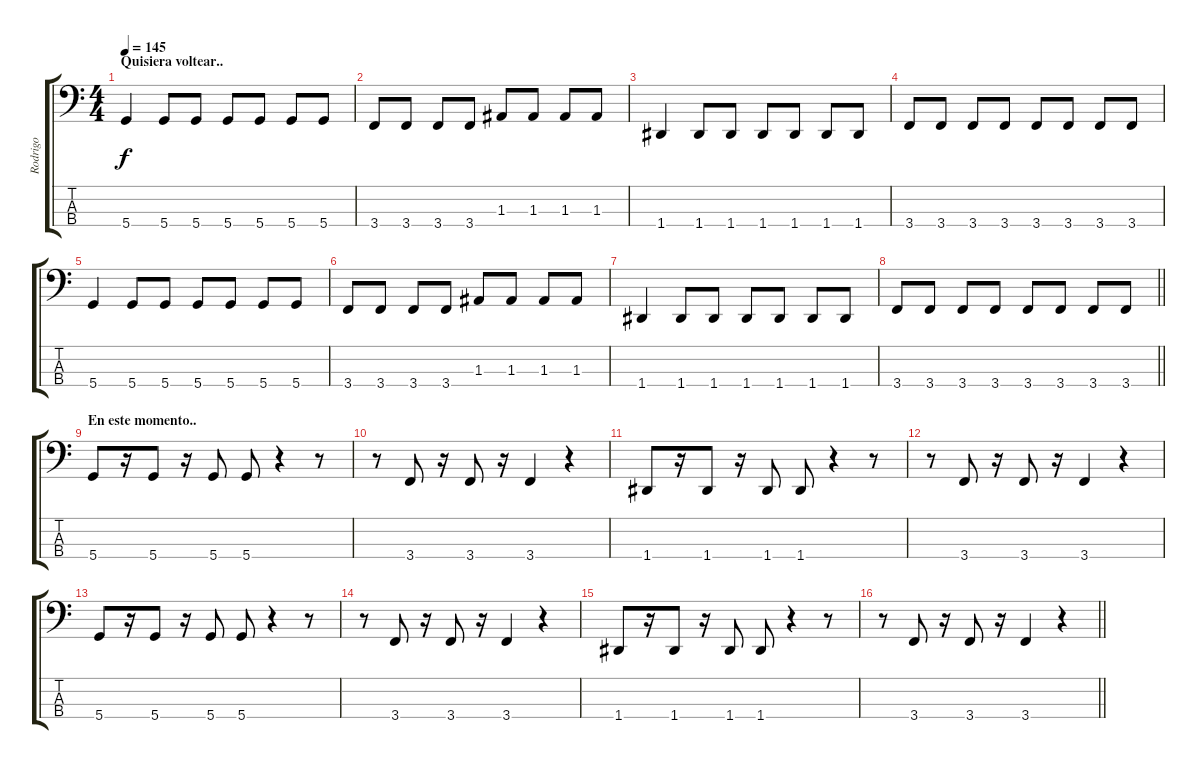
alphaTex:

\track ("Rodrigo" "Rodrigo") {instrument electricbassfinger}
\staff {score tabs}
\tuning (Ab2 D2 A1 D1) {hide}
\ts (4 4)
\section ("" "Quisiera voltear..")
\tempo 145
\clef f4
\ks c
5.4.4{dy f} 5.4.8 5.4.8 5.4.8 5.4.8 5.4.8 5.4.8 |
3.4.8 3.4.8 3.4.8 3.4.8 1.3.8 1.3.8 1.3.8 1.3.8 |
1.4.4 1.4.8 1.4.8 1.4.8 1.4.8 1.4.8 1.4.8 |
3.4.8 3.4.8 3.4.8 3.4.8 3.4.8 3.4.8 3.4.8 3.4.8 |
5.4.4 5.4.8 5.4.8 5.4.8 5.4.8 5.4.8 5.4.8 |
3.4.8 3.4.8 3.4.8 3.4.8 1.3.8 1.3.8 1.3.8 1.3.8 |
1.4.4 1.4.8 1.4.8 1.4.8 1.4.8 1.4.8 1.4.8 |
\barLineRight lightlight
3.4.8 3.4.8 3.4.8 3.4.8 3.4.8 3.4.8 3.4.8 3.4.8 |
\section ("" "En este momento..")
5.4.8 r.16 5.4.8 r.16 5.4.8 5.4.8 r.4 r.8 |
r.8 3.4.8 r.16 3.4.8 r.16 3.4.4 r.4 |
1.4.8 r.16 1.4.8 r.16 1.4.8 1.4.8 r.4 r.8 |
r.8 3.4.8 r.16 3.4.8 r.16 3.4.4 r.4 |
5.4.8 r.16 5.4.8 r.16 5.4.8 5.4.8 r.4 r.8 |
r.8 3.4.8 r.16 3.4.8 r.16 3.4.4 r.4 |
1.4.8 r.16 1.4.8 r.16 1.4.8 1.4.8 r.4 r.8 |
\barLineRight lightlight
r.8 3.4.8 r.16 3.4.8 r.16 3.4.4 r.4
